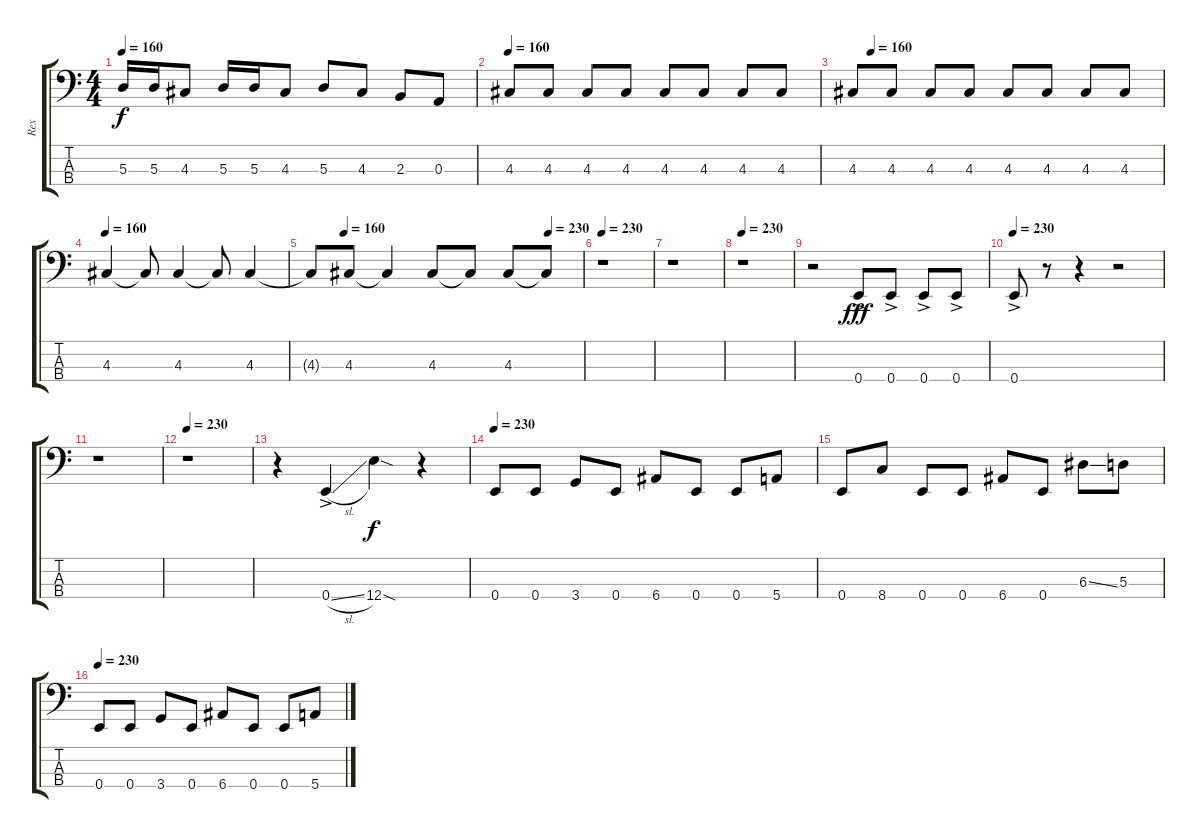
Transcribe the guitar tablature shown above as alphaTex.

\track ("Rex" "Rex") {instrument electricbassfinger}
\staff {score tabs}
\tuning (G2 D2 A1 E1) {hide}
\ts (4 4)
\tempo 160
\clef f4
\ks c
5.3.16{dy f} 5.3.16 4.3.8 5.3.16 5.3.16 4.3.8 5.3.8 4.3.8 2.3.8 0.3.8 |
\tempo 160
4.3.8 4.3.8 4.3.8 4.3.8 4.3.8 4.3.8 4.3.8 4.3.8 |
\tempo (160 0.0625)
4.3.8 4.3.8 4.3.8 4.3.8 4.3.8 4.3.8 4.3.8 4.3.8 |
\tempo 160
4.3.4 4.3{t}.8 4.3.4 4.3{t}.8 4.3.4 |
\tempo (160 0.125)
\tempo (230 0.875)
4.3{t}.8 4.3.8 4.3{t}.4 4.3.8 4.3{t}.8 4.3.8 4.3{t}.8 |
\tempo 230
r.1 |
r.1 |
\tempo 230
r.1 |
r.2 0.4{ac}.8{dy fff} 0.4{ac}.8 0.4{ac}.8 0.4{ac}.8 |
\tempo 230
0.4{ac}.8 r.8 r.4 r.2 |
r.1 |
\tempo 230
r.1 |
r.4 0.4{sl ac}.4 12.4{sod}.4{dy f} r.4 |
\tempo 230
0.4.8 0.4.8 3.4.8 0.4.8 6.4.8 0.4.8 0.4.8 5.4.8 |
0.4.8 8.4.8 0.4.8 0.4.8 6.4.8 0.4.8 6.3{ss}.8 5.3.8 |
\tempo 230
0.4.8 0.4.8 3.4.8 0.4.8 6.4.8 0.4.8 0.4.8 5.4.8
